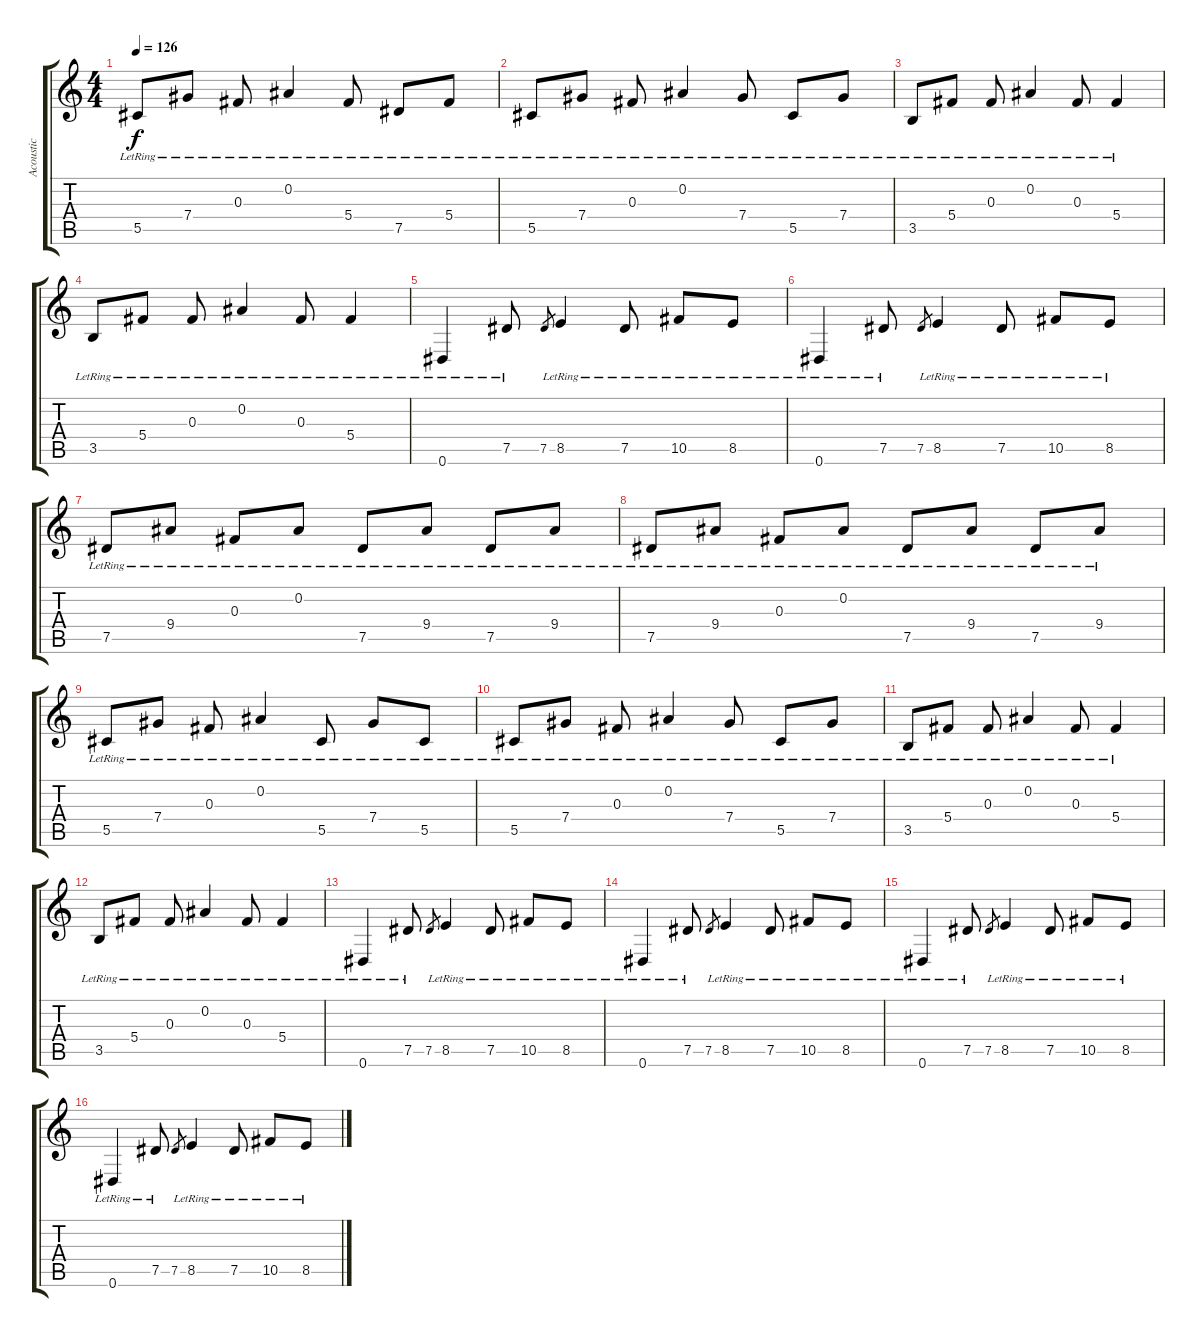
\track ("Acoustic" "Acoustic") {instrument acousticguitarsteel}
\staff {score tabs}
\tuning (Eb4 Bb3 Gb3 Db3 Ab2 Eb2) {hide}
\ts (4 4)
\tempo 126
\clef g2
\ks c
5.5{lr}.8{dy f} 7.4{lr}.8 0.3{lr}.8 0.2{lr}.4 5.4{lr}.8 7.5{lr}.8 5.4{lr}.8 |
5.5{lr}.8 7.4{lr}.8 0.3{lr}.8 0.2{lr}.4 7.4{lr}.8 5.5{lr}.8 7.4{lr}.8 |
3.5{lr}.8 5.4{lr}.8 0.3{lr}.8 0.2{lr}.4 0.3{lr}.8 5.4{lr}.4 |
3.5{lr}.8 5.4{lr}.8 0.3{lr}.8 0.2{lr}.4 0.3{lr}.8 5.4{lr}.4 |
0.6{lr}.4 7.5{lr}.8 7.5.8{gr} 8.5{lr}.4 7.5{lr}.8 10.5{lr}.8 8.5{lr}.8 |
0.6{lr}.4 7.5{lr}.8 7.5.8{gr} 8.5{lr}.4 7.5{lr}.8 10.5{lr}.8 8.5{lr}.8 |
7.5{lr}.8 9.4{lr}.8 0.3{lr}.8 0.2{lr}.8 7.5{lr}.8 9.4{lr}.8 7.5{lr}.8 9.4{lr}.8 |
7.5{lr}.8 9.4{lr}.8 0.3{lr}.8 0.2{lr}.8 7.5{lr}.8 9.4{lr}.8 7.5{lr}.8 9.4{lr}.8 |
5.5{lr}.8 7.4{lr}.8 0.3{lr}.8 0.2{lr}.4 5.5{lr}.8 7.4{lr}.8 5.5{lr}.8 |
5.5{lr}.8 7.4{lr}.8 0.3{lr}.8 0.2{lr}.4 7.4{lr}.8 5.5{lr}.8 7.4{lr}.8 |
3.5{lr}.8 5.4{lr}.8 0.3{lr}.8 0.2{lr}.4 0.3{lr}.8 5.4{lr}.4 |
3.5{lr}.8 5.4{lr}.8 0.3{lr}.8 0.2{lr}.4 0.3{lr}.8 5.4{lr}.4 |
0.6{lr}.4 7.5{lr}.8 7.5.8{gr} 8.5{lr}.4 7.5{lr}.8 10.5{lr}.8 8.5{lr}.8 |
0.6{lr}.4 7.5{lr}.8 7.5.8{gr} 8.5{lr}.4 7.5{lr}.8 10.5{lr}.8 8.5{lr}.8 |
0.6{lr}.4 7.5{lr}.8 7.5.8{gr} 8.5{lr}.4 7.5{lr}.8 10.5{lr}.8 8.5{lr}.8 |
0.6{lr}.4 7.5{lr}.8 7.5.8{gr} 8.5{lr}.4 7.5{lr}.8 10.5{lr}.8 8.5{lr}.8
